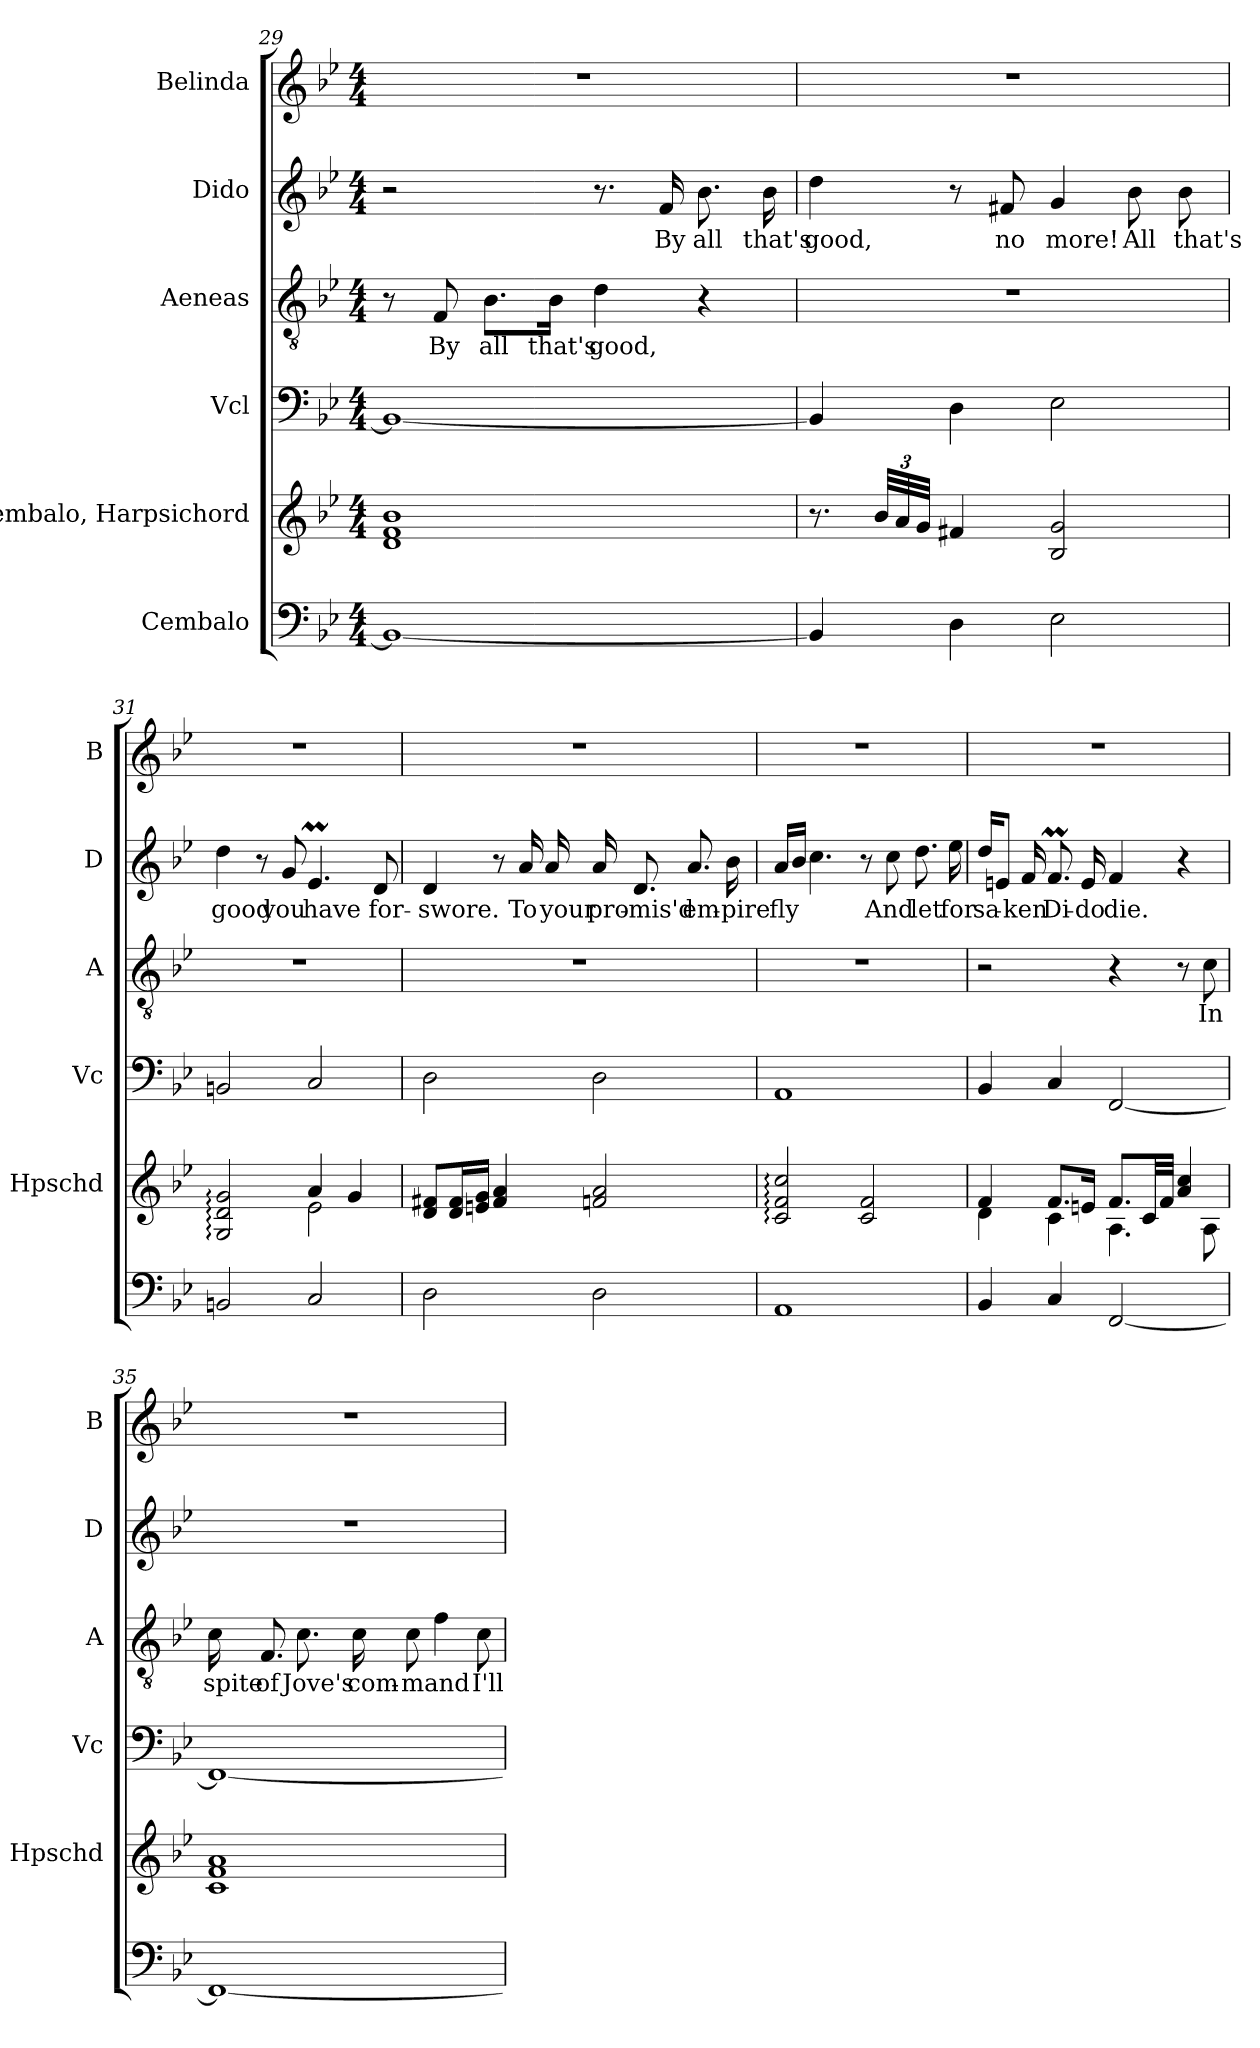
**kern	**kern	**kern	**kern	**text	**kern	**text	**kern
*part6	*part5	*part4	*part3	*part3	*part2	*part2	*part1
*staff6	*staff5	*staff4	*staff3	*staff3	*staff2	*staff2	*staff1
*I"Cembalo	*I"Cembalo, Harpsichord	*I"Vcl	*I"Aeneas	*	*I"Dido	*	*I"Belinda
*	*I'Hpschd	*I'Vc	*I'A	*	*I'D	*	*I'B
*clefF4	*clefG2	*clefF4	*clefGv2	*	*clefG2	*	*clefG2
*k[b-e-]	*k[b-e-]	*k[b-e-]	*k[b-e-]	*	*k[b-e-]	*	*k[b-e-]
*M4/4	*M4/4	*M4/4	*M4/4	*	*M4/4	*	*M4/4
=29	=29	=29	=29	=29	=29	=29	=29
1BB-_	1d 1f 1b-	1BB-_	8r	.	2r	.	1r
!	!	!	!	!LO:LY:b	!	!	!
.	.	.	8F/	By	.	.	.
!	!	!	!	!LO:LY:b	!	!	!
.	.	.	8.B-\L	all	.	.	.
!	!	!	!	!LO:LY:b	!	!	!
.	.	.	16B-\Jk	that's	.	.	.
!	!	!	!	!LO:LY:b	!	!	!
.	.	.	4d\	good,	8.r	.	.
!	!	!	!	!	!	!LO:LY:b	!
.	.	.	.	.	16f/	By	.
!	!	!	!	!	!	!LO:LY:b	!
.	.	.	4r	.	8.b-\	all	.
!	!	!	!	!	!	!LO:LY:b	!
.	.	.	.	.	16b-\	that's	.
=30	=30	=30	=30	=30	=30	=30	=30
!	!	!	!	!	!	!LO:LY:b	!
4BB-/]	8.r	4BB-/]	1r	.	4dd\	good,	1r
*	*Xbrackettup	*	*	*	*	*	*
.	48b-/LLL	.	.	.	.	.	.
.	48a/	.	.	.	.	.	.
.	48g/JJJ	.	.	.	.	.	.
4D\	4f#X/	4D\	.	.	8r	.	.
!	!	!	!	!	!	!LO:LY:b	!
.	.	.	.	.	8f#X/	no	.
!	!	!	!	!	!	!LO:LY:b	!
2E-\	2B-/ 2g/	2E-\	.	.	4g/	more!	.
!	!	!	!	!	!	!LO:LY:b	!
.	.	.	.	.	8b-\	All	.
!	!	!	!	!	!	!LO:LY:b	!
.	.	.	.	.	8b-\	that's	.
!!LO:LB:g=z
=31	=31	=31	=31	=31	=31	=31	=31
*	*^	*	*	*	*	*	*
!	!	!	!	!	!	!	!LO:LY:b	!
2BBn/	2G/: 2d/: 2g/:	2ryy	2BBn/	1r	.	4dd\	good	1r
.	.	.	.	.	.	8r	.	.
!	!	!	!	!	!	!	!LO:LY:b	!
.	.	.	.	.	.	8g/	you	.
!	!	!	!	!	!	!	!LO:LY:b	!
2C/	4a/	2e-\	2C/	.	.	4.e-M/	have	.
.	4g/	.	.	.	.	.	.	.
!	!	!	!	!	!	!	!LO:LY:b	!
.	.	.	.	.	.	8d/	for-	.
*	*v	*v	*	*	*	*	*	*
=32	=32	=32	=32	=32	=32	=32	=32
!	!	!	!	!	!	!LO:LY:b	!
2D\	8d/ 8f#X/L	2D\	1r	.	4d/	-swore.	1r
.	16d/ 16f#/L	.	.	.	.	.	.
.	16en/ 16g/JJ	.	.	.	.	.	.
.	4f#/ 4a/	.	.	.	8r	.	.
!	!	!	!	!	!	!LO:LY:b	!
.	.	.	.	.	16a/	To	.
!	!	!	!	!	!	!LO:LY:b	!
.	.	.	.	.	16a/	your	.
!	!	!	!	!	!	!LO:LY:b	!
2D\	2fn/ 2a/	2D\	.	.	16a/	pro-	.
!	!	!	!	!	!	!LO:LY:b	!
.	.	.	.	.	8.d/	-mis'd	.
!	!	!	!	!	!	!LO:LY:b	!
.	.	.	.	.	8.a/	em-	.
!	!	!	!	!	!	!LO:LY:b	!
.	.	.	.	.	16b-\	-pire	.
=33	=33	=33	=33	=33	=33	=33	=33
!	!	!	!	!	!	!LO:LY:b	!
1AA	2c/: 2f/: 2cc/:	1AA	1r	.	16a/LL	fly	1r
.	.	.	.	.	16b-/JJ	.	.
.	.	.	.	.	4.cc\	.	.
.	2c/ 2f/	.	.	.	8r	.	.
!	!	!	!	!	!	!LO:LY:b	!
.	.	.	.	.	8cc\	And	.
!	!	!	!	!	!	!LO:LY:b	!
.	.	.	.	.	8.dd\	let	.
!	!	!	!	!	!	!LO:LY:b	!
.	.	.	.	.	16ee-\	for	.
!!LO:PB:g=z
=34	=34	=34	=34	=34	=34	=34	=34
*	*^	*	*	*	*	*	*
!	!	!	!	!	!	!	!LO:LY:b	!
4BB-/	4f/	4d\	4BB-/	2r	.	16dd/KL	sa-	1r
.	.	.	.	.	.	8en/J	.	.
!	!	!	!	!	!	!	!LO:LY:b	!
.	.	.	.	.	.	16f/	-ken	.
!	!	!	!	!	!	!	!LO:LY:b	!
4C/	8.f/L	4c\	4C/	.	.	8.fM/	Di-	.
!	!	!	!	!	!	!	!LO:LY:b	!
.	16en/Jk	.	.	.	.	16e/	-do	.
!	!	!	!	!	!	!	!LO:LY:b	!
[2FF/	8.f/L	4.A\	[2FF/	4r	.	4f/	die.	.
.	32c/LL	.	.	.	.	.	.	.
.	32f/JJJ	.	.	.	.	.	.	.
.	4a/ 4cc/	.	.	8r	.	4r	.	.
!	!	!	!	!	!LO:LY:b	!	!	!
.	.	8A\	.	8c\	In	.	.	.
=35	=35	=35	=35	=35	=35	=35	=35	=35
!	!	!	!	!	!LO:LY:b	!	!	!
*	*v	*v	*	*	*	*	*	*
1FF_	1c 1f 1a	1FF_	16c\	spite	1r	.	1r
!	!	!	!	!LO:LY:b	!	!	!
.	.	.	8.F/	of	.	.	.
!	!	!	!	!LO:LY:b	!	!	!
.	.	.	8.c\	Jove's	.	.	.
!	!	!	!	!LO:LY:b	!	!	!
.	.	.	16c\	com-	.	.	.
!	!	!	!	!LO:LY:b	!	!	!
.	.	.	8c\	-mand	.	.	.
.	.	.	4f\	.	.	.	.
!	!	!	!	!LO:LY:b	!	!	!
.	.	.	8c\	I'll	.	.	.
=	=	=	=	=	=	=	=
*-	*-	*-	*-	*-	*-	*-	*-
